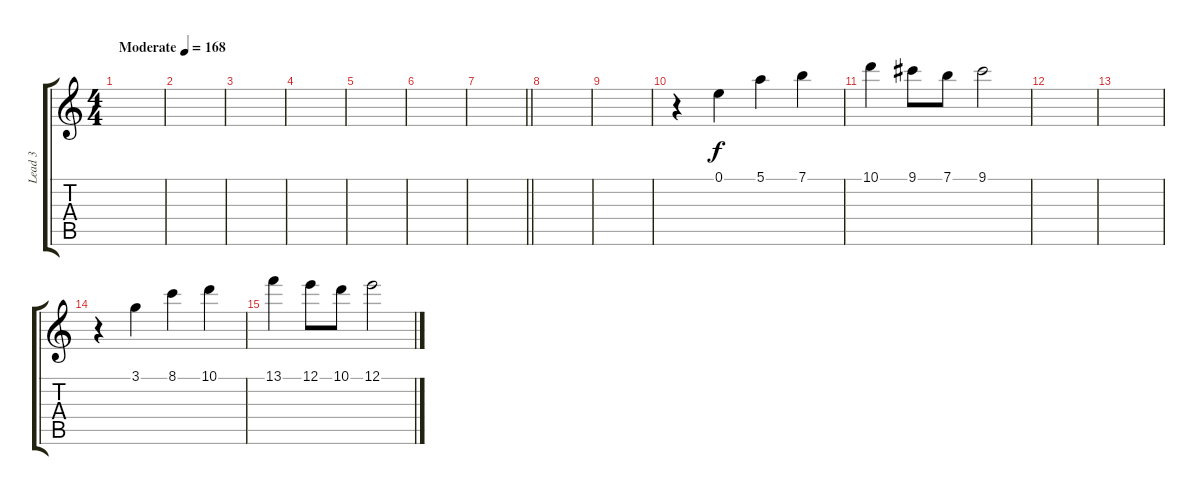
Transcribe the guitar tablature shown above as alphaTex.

\track ("Lead 3" "Lead 3") {instrument overdrivenguitar}
\staff {score tabs}
\tuning (E4 B3 G3 D3 A2 E2) {hide}
\ts (4 4)
\tempo (168 "Moderate")
\clef g2
\ks c
|
|
|
|
|
|
\barLineRight lightlight
|
|
|
r.4 0.1.4 5.1.4 7.1.4 |
10.1.4 9.1.8 7.1.8 9.1.2 |
|
|
r.4 3.1.4 8.1.4 10.1.4 |
13.1.4 12.1.8 10.1.8 12.1.2
